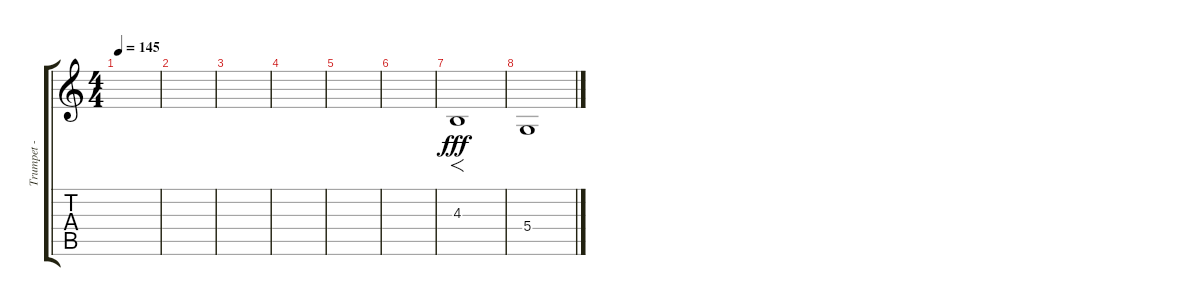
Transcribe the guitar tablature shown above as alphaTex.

\track ("Trumpet - Tom Peloso" "Trumpet - ") {instrument brasssection}
\staff {score tabs}
\tuning (E4 B3 G3 D3 A2 E2) {hide}
\ts (4 4)
\tempo 145
\clef g2
\ks c
|
|
|
|
|
|
4.3.1{f dy fff} |
5.4.1
